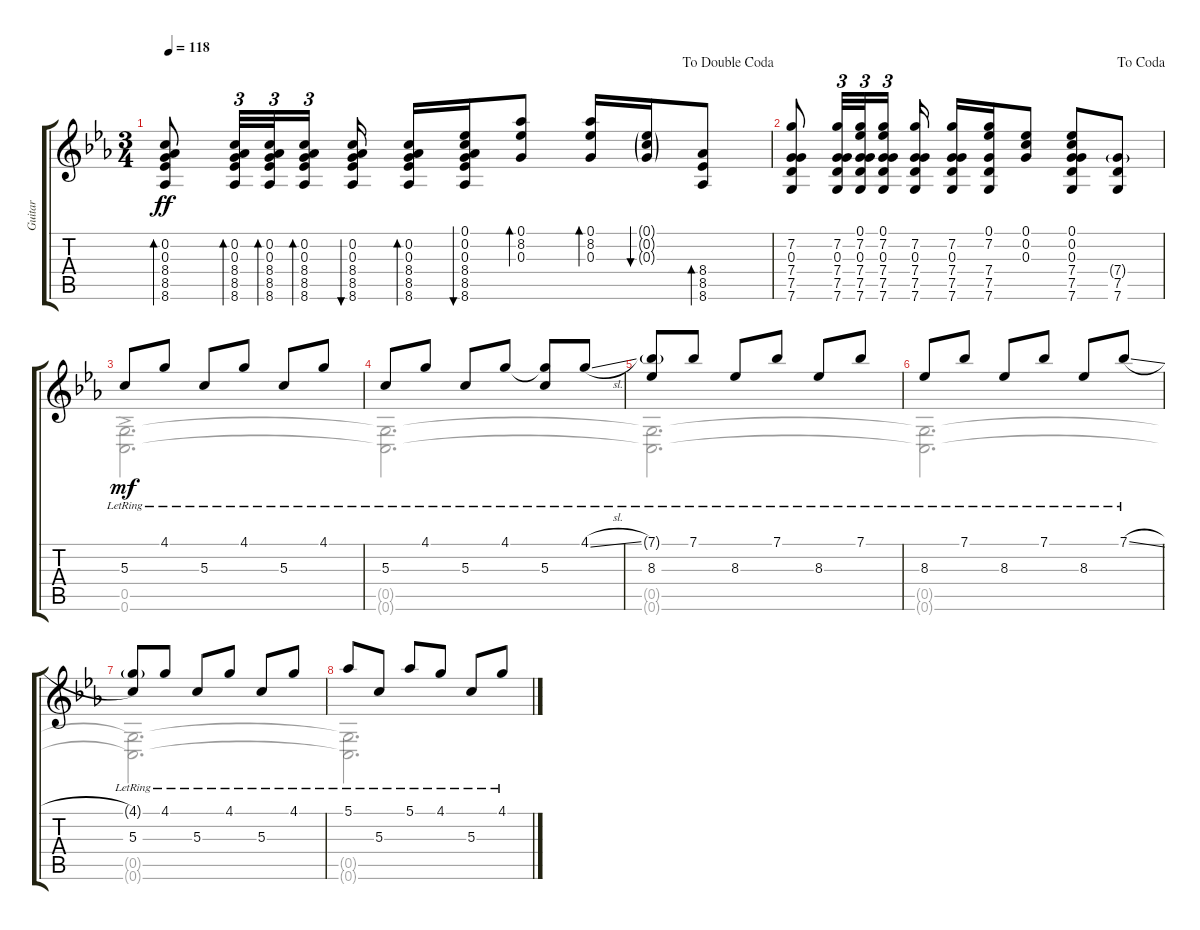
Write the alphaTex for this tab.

\track ("Guitar" "Guitar") {instrument acousticguitarsteel}
\staff {score tabs}
\tuning (Eb4 C4 G3 C3 G2 C2) {hide}
\voice
\ts (3 4)
\jump dadoublecoda
\tempo 118
\clef g2
\ks cminor
(0.2 0.3 8.4 8.5 8.6).8{bd 30 dy ff} (0.2 0.3 8.4 8.5 8.6).32{tu (3 2) bd 30} (0.2 0.3 8.4 8.5 8.6).32{tu (3 2) bd 30} (0.2 0.3 8.4 8.5 8.6).16{tu (3 2) bd 30} (0.2 0.3 8.4 8.5 8.6).16{bu 30} (0.2 0.3 8.4 8.5 8.6).16{bd 30} (0.1 0.2 0.3 8.4 8.5 8.6).16{bu 30} (0.1 8.2 0.3).8{bd 30} (0.1 8.2 0.3).16{bd 30} (0.1{g} 0.2{g} 0.3{g}).16{bu 30} (8.4 8.5 8.6).8{bd 30} |
\jump dacoda
(7.2 0.3 7.4 7.5 7.6).8 (7.2 0.3 7.4 7.5 7.6).32{tu (3 2)} (0.1 7.2 0.3 7.4 7.5 7.6).32{tu (3 2)} (0.1 7.2 0.3 7.4 7.5 7.6).16{tu (3 2)} (7.2 0.3 7.4 7.5 7.6).16 (7.2 0.3 7.4 7.5 7.6).16 (0.1 7.2 7.4 7.5 7.6).16 (0.1 0.2 0.3).8 (0.1 0.2 0.3 7.4 7.5 7.6).8 (7.4{g} 7.5 7.6).8 |
5.3{lr}.8{dy mf} 4.1{lr}.8 5.3{lr}.8 4.1{lr}.8 5.3{lr}.8 4.1{lr}.8 |
5.3{lr}.8 4.1{lr}.8 5.3{lr}.8 4.1{lr}.8 (4.1{lr t} 5.3{lr}).8 4.1{sl lr}.8 |
(7.1{g lr} 8.3{lr}).8 7.1{lr}.8 8.3{lr}.8 7.1{lr}.8 8.3{lr}.8 7.1{lr}.8 |
8.3{lr}.8 7.1{lr}.8 8.3{lr}.8 7.1{lr}.8 8.3{lr}.8 7.1{sl lr}.8 |
(4.1{g lr} 5.3{lr}).8 4.1{lr}.8 5.3{lr}.8 4.1{lr}.8 5.3{lr}.8 4.1{lr}.8 |
5.1{lr}.8 5.3{lr}.8 5.1{lr}.8 4.1{lr}.8 5.3{lr}.8 4.1{lr}.8
\voice
\clef g2
\ottava regular
\simile none
\ks cminor
|
|
(0.5{ac} 0.6{ac}).2{d} |
(0.5{t} 0.6{t}).2{d} |
(0.5{t} 0.6{t}).2{d} |
(0.5{t} 0.6{t}).2{d} |
(0.5{t} 0.6{t}).2{d} |
(0.5{t} 0.6{t}).2{d}
